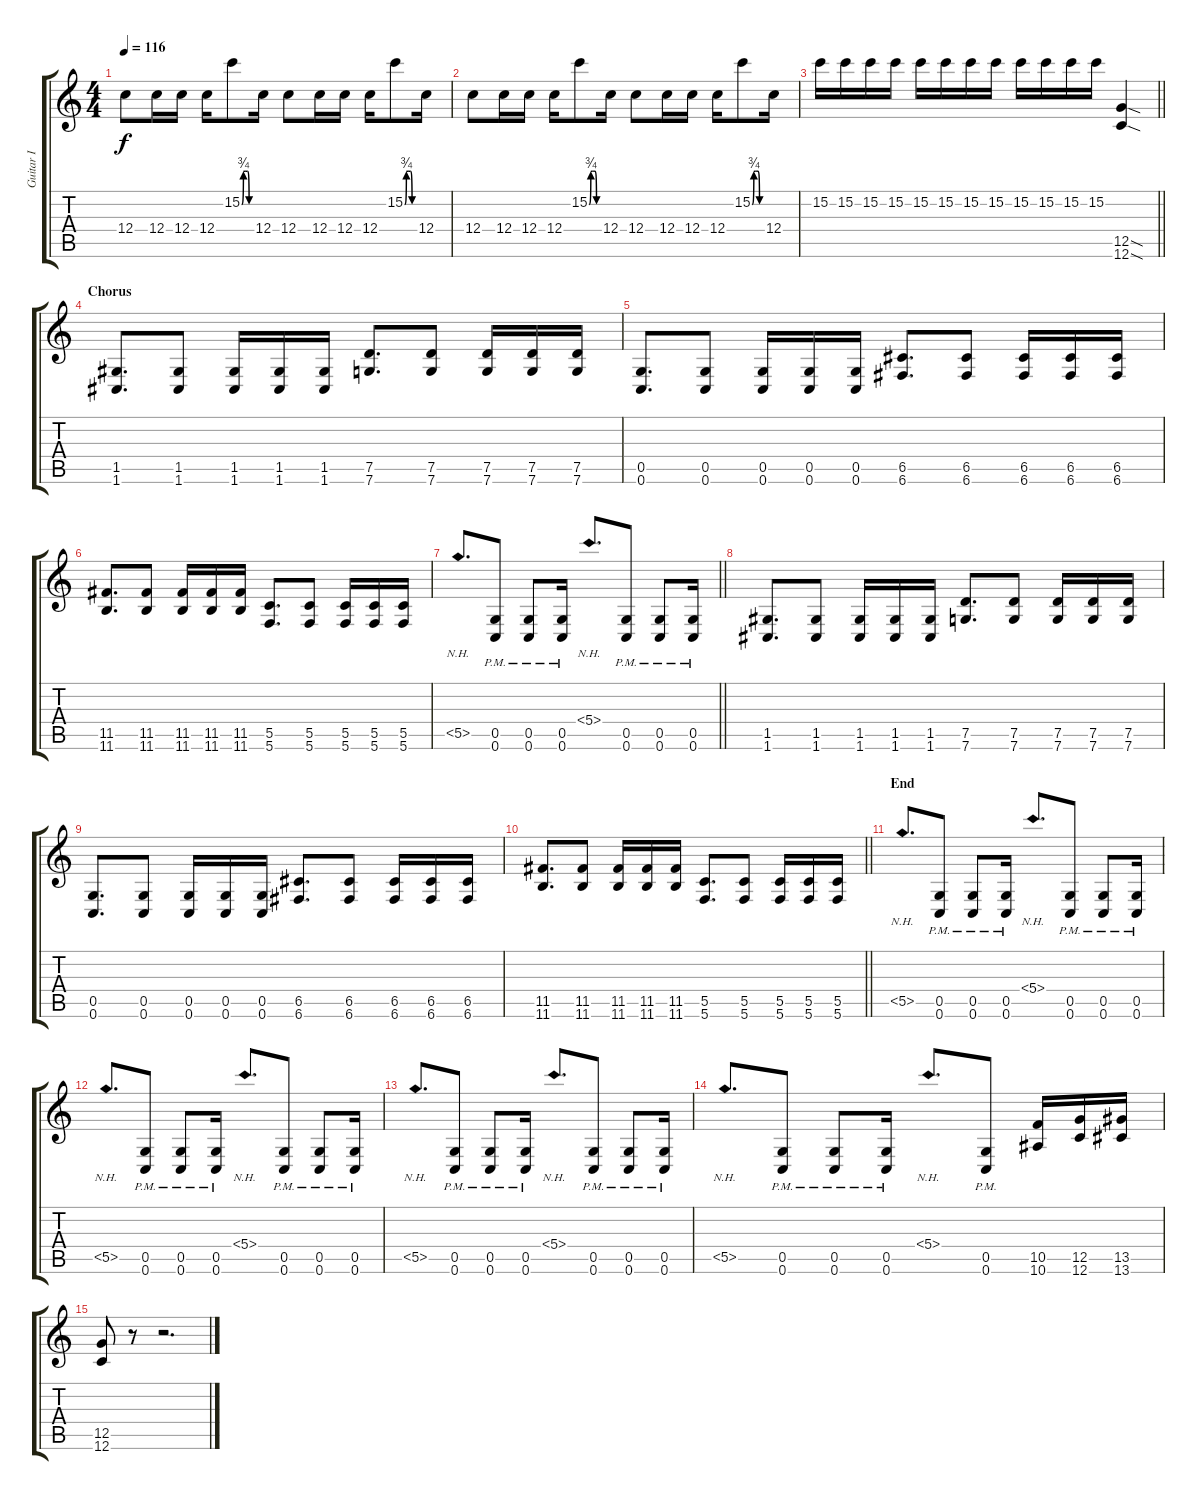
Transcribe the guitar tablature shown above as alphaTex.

\track ("Guitar I" "Guitar I") {instrument distortionguitar}
\staff {score tabs}
\tuning (D4 A3 F3 C3 G2 C2) {hide}
\ts (4 4)
\tempo 116
\clef g2
\ks c
12.4.8{dy f} 12.4.16 12.4.16 12.4.16 15.2{be (custom 0 0 10 3 20 3 25 3 35 3 45 0 60 0)}.8 12.4.16 12.4.8 12.4.16 12.4.16 12.4.16 15.2{be (custom 0 0 10 3 20 3 25 3 35 3 45 0 60 0)}.8 12.4.16 |
12.4.8 12.4.16 12.4.16 12.4.16 15.2{be (custom 0 0 10 3 20 3 25 3 35 3 45 0 60 0)}.8 12.4.16 12.4.8 12.4.16 12.4.16 12.4.16 15.2{be (custom 0 0 10 3 20 3 25 3 35 3 45 0 60 0)}.8 12.4.16 |
\barLineRight lightlight
15.2.16 15.2.16 15.2.16 15.2.16 15.2.16 15.2.16 15.2.16 15.2.16 15.2.16 15.2.16 15.2.16 15.2.16 (12.5{sod} 12.6{sod}).4 |
\section ("" "Chorus")
(1.5 1.6).8{d} (1.5 1.6).8 (1.5 1.6).16 (1.5 1.6).16 (1.5 1.6).16 (7.5 7.6).8{d} (7.5 7.6).8 (7.5 7.6).16 (7.5 7.6).16 (7.5 7.6).16 |
(0.5 0.6).8{d} (0.5 0.6).8 (0.5 0.6).16 (0.5 0.6).16 (0.5 0.6).16 (6.5 6.6).8{d} (6.5 6.6).8 (6.5 6.6).16 (6.5 6.6).16 (6.5 6.6).16 |
(11.5 11.6).8{d} (11.5 11.6).8 (11.5 11.6).16 (11.5 11.6).16 (11.5 11.6).16 (5.5 5.6).8{d} (5.5 5.6).8 (5.5 5.6).16 (5.5 5.6).16 (5.5 5.6).16 |
\barLineRight lightlight
5.5{nh}.8{d} (0.5{pm} 0.6{pm}).8 (0.5{pm} 0.6{pm}).8 (0.5{pm} 0.6{pm}).16 5.4{nh}.8{d} (0.5{pm} 0.6{pm}).8 (0.5{pm} 0.6{pm}).8 (0.5{pm} 0.6{pm}).16 |
\section ("" "")
(1.5 1.6).8{d} (1.5 1.6).8 (1.5 1.6).16 (1.5 1.6).16 (1.5 1.6).16 (7.5 7.6).8{d} (7.5 7.6).8 (7.5 7.6).16 (7.5 7.6).16 (7.5 7.6).16 |
(0.5 0.6).8{d} (0.5 0.6).8 (0.5 0.6).16 (0.5 0.6).16 (0.5 0.6).16 (6.5 6.6).8{d} (6.5 6.6).8 (6.5 6.6).16 (6.5 6.6).16 (6.5 6.6).16 |
\barLineRight lightlight
(11.5 11.6).8{d} (11.5 11.6).8 (11.5 11.6).16 (11.5 11.6).16 (11.5 11.6).16 (5.5 5.6).8{d} (5.5 5.6).8 (5.5 5.6).16 (5.5 5.6).16 (5.5 5.6).16 |
\section ("" "End")
5.5{nh}.8{d} (0.5{pm} 0.6{pm}).8 (0.5{pm} 0.6{pm}).8 (0.5{pm} 0.6{pm}).16 5.4{nh}.8{d} (0.5{pm} 0.6{pm}).8 (0.5{pm} 0.6{pm}).8 (0.5{pm} 0.6{pm}).16 |
5.5{nh}.8{d} (0.5{pm} 0.6{pm}).8 (0.5{pm} 0.6{pm}).8 (0.5{pm} 0.6{pm}).16 5.4{nh}.8{d} (0.5{pm} 0.6{pm}).8 (0.5{pm} 0.6{pm}).8 (0.5{pm} 0.6{pm}).16 |
5.5{nh}.8{d} (0.5{pm} 0.6{pm}).8 (0.5{pm} 0.6{pm}).8 (0.5{pm} 0.6{pm}).16 5.4{nh}.8{d} (0.5{pm} 0.6{pm}).8 (0.5{pm} 0.6{pm}).8 (0.5{pm} 0.6{pm}).16 |
5.5{nh}.8{d} (0.5{pm} 0.6{pm}).8 (0.5{pm} 0.6{pm}).8 (0.5{pm} 0.6{pm}).16 5.4{nh}.8{d} (0.5{pm} 0.6{pm}).8 (10.5 10.6).16 (12.5 12.6).16 (13.5 13.6).16 |
(12.5 12.6).8 r.8 r.2{d}
